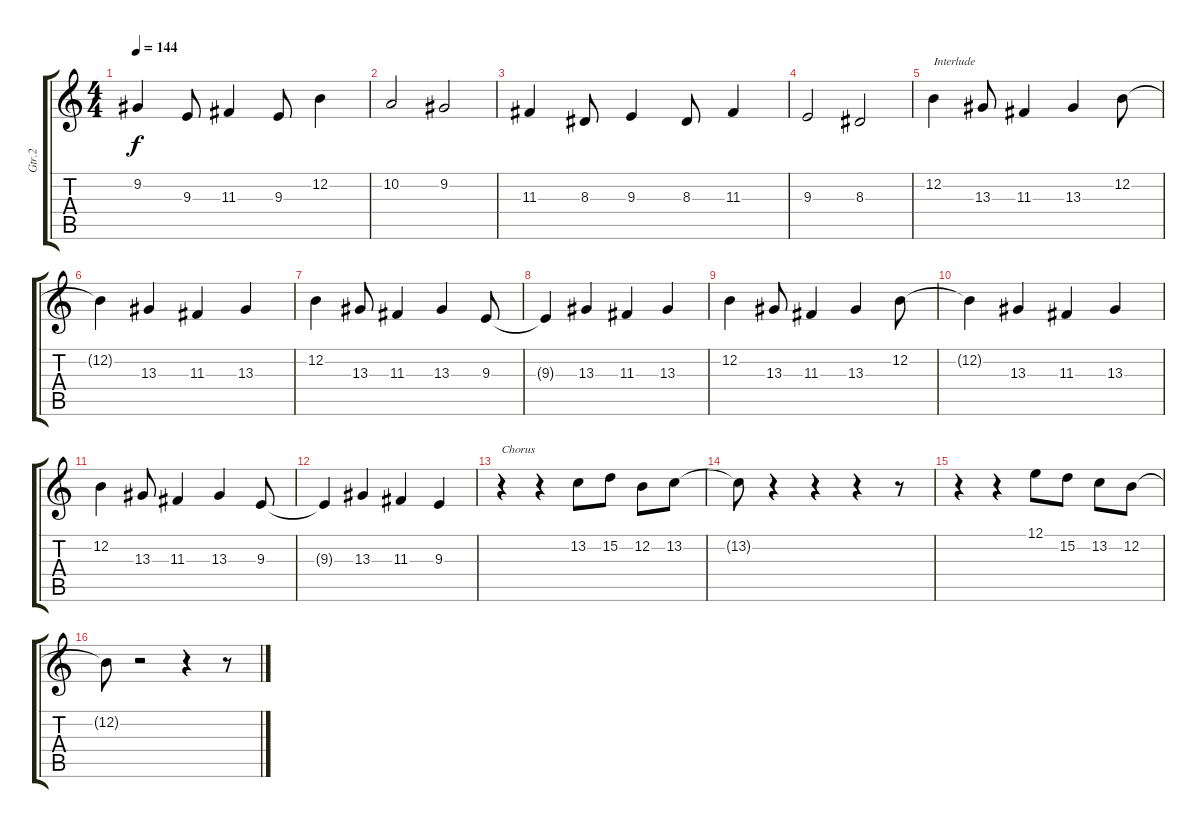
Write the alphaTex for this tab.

\track ("Gtr.2" "Gtr.2") {instrument lead4chiff}
\staff {score tabs}
\tuning (E4 B3 G3 D3 A2 E2) {hide}
\ts (4 4)
\tempo 144
\clef g2
\ks c
9.2.4{dy f} 9.3.8 11.3.4 9.3.8 12.2.4 |
10.2.2 9.2.2 |
11.3.4 8.3.8 9.3.4 8.3.8 11.3.4 |
9.3.2 8.3.2 |
12.2.4{txt "Interlude"} 13.3.8 11.3.4 13.3.4 12.2.8 |
12.2{t}.4 13.3.4 11.3.4 13.3.4 |
12.2.4 13.3.8 11.3.4 13.3.4 9.3.8 |
9.3{t}.4 13.3.4 11.3.4 13.3.4 |
12.2.4 13.3.8 11.3.4 13.3.4 12.2.8 |
12.2{t}.4 13.3.4 11.3.4 13.3.4 |
12.2.4 13.3.8 11.3.4 13.3.4 9.3.8 |
9.3{t}.4 13.3.4 11.3.4 9.3.4 |
r.4{txt "Chorus"} r.4 13.2.8 15.2.8 12.2.8 13.2.8 |
13.2{t}.8 r.4 r.4 r.4 r.8 |
r.4 r.4 12.1.8 15.2.8 13.2.8 12.2.8 |
12.2{t}.8 r.2 r.4 r.8
